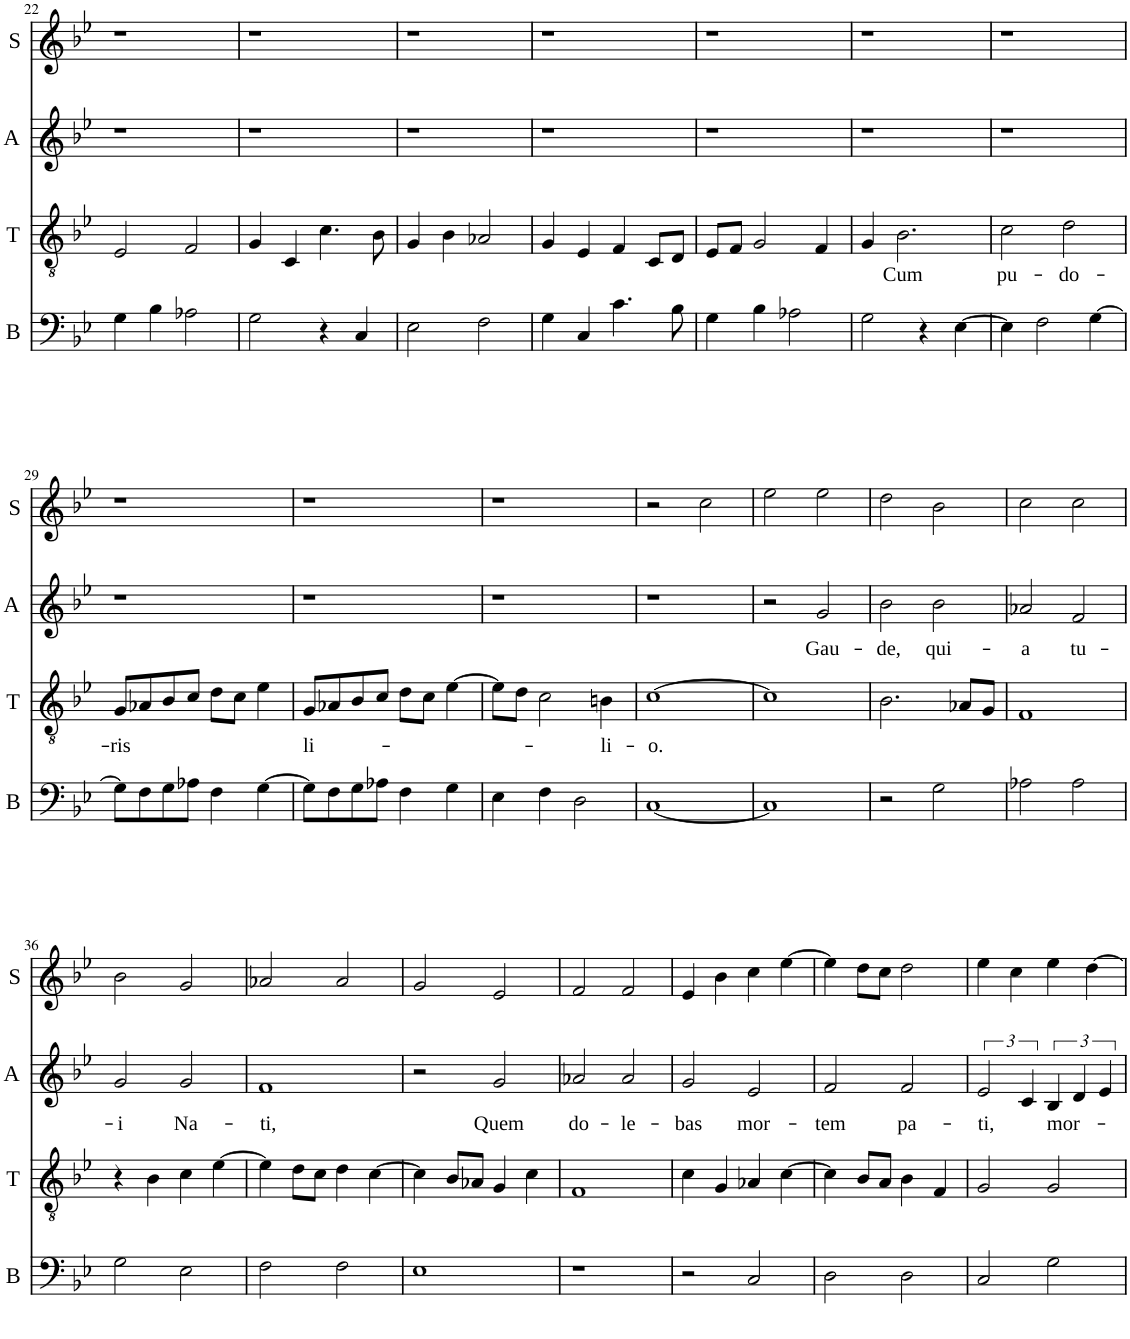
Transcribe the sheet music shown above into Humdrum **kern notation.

**kern	**kern	**text	**kern	**text	**kern
*part4	*part3	*part3	*part2	*part2	*part1
*staff4	*staff3	*staff3	*staff2	*staff2	*staff1
*I"Basses	*I"Ténors	*	*I"Alti	*	*I"Soprani
*I'B	*I'T	*	*I'A	*	*I'S
!!LO:PB:g=z
*clefF4	*clefGv2	*	*clefG2	*	*clefG2
*	*Trd-7c-12	*	*	*	*
*k[b-e-]	*k[b-e-]	*	*k[b-e-]	*	*k[b-e-]
*M4/4	*M4/4	*	*M4/4	*	*M4/4
*met(c|)	*met(c|)	*	*met(c|)	*	*met(c|)
=22	=22	=22	=22	=22	=22
4G\	2E-/	.	1r	.	1r
4B-\	.	.	.	.	.
2A-X\	2F/	.	.	.	.
=23	=23	=23	=23	=23	=23
2G\	4G/	.	1r	.	1r
.	4C/	.	.	.	.
4r	4.c\	.	.	.	.
4C/	.	.	.	.	.
.	8B-\	.	.	.	.
=24	=24	=24	=24	=24	=24
2E-\	4G/	.	1r	.	1r
.	4B-\	.	.	.	.
2F\	2A-X/	.	.	.	.
=25	=25	=25	=25	=25	=25
4G\	4G/	.	1r	.	1r
4C/	4E-/	.	.	.	.
4.c\	4F/	.	.	.	.
.	8C/L	.	.	.	.
8B-\	8D/J	.	.	.	.
=26	=26	=26	=26	=26	=26
4G\	8E-/L	.	1r	.	1r
.	8F/J	.	.	.	.
4B-\	2G/	.	.	.	.
2A-X\	.	.	.	.	.
.	4F/	.	.	.	.
=27	=27	=27	=27	=27	=27
2G\	4G/	.	1r	.	1r
!	!	!LO:LY:b	!	!	!
.	2.B-\	Cum	.	.	.
4r	.	.	.	.	.
[4E-\	.	.	.	.	.
=28	=28	=28	=28	=28	=28
!	!	!LO:LY:b	!	!	!
4E-\]	2c\	pu-	1r	.	1r
2F\	.	.	.	.	.
!	!	!LO:LY:b	!	!	!
.	2d\	-do-	.	.	.
[4G\	.	.	.	.	.
!!LO:LB:g=z
=29	=29	=29	=29	=29	=29
!	!	!LO:LY:b	!	!	!
8G\L]	8G/L	-ris	1r	.	1r
8F\	8A-X/	.	.	.	.
8G\	8B-/	.	.	.	.
8A-X\J	8c/J	.	.	.	.
4F\	8d\L	.	.	.	.
.	8c\J	.	.	.	.
[4G\	4e-\	.	.	.	.
=30	=30	=30	=30	=30	=30
!	!	!LO:LY:b	!	!	!
8G\L]	8G/L	li-	1r	.	1r
8F\	8A-X/	.	.	.	.
8G\	8B-/	.	.	.	.
8A-X\J	8c/J	.	.	.	.
4F\	8d\L	.	.	.	.
.	8c\J	.	.	.	.
4G\	[4e-\	.	.	.	.
=31	=31	=31	=31	=31	=31
4E-\	8e-\L]	.	1r	.	1r
.	8d\J	.	.	.	.
4F\	2c\	.	.	.	.
2D\	.	.	.	.	.
!	!	!LO:LY:b	!	!	!
.	4Bn\	-li-	.	.	.
=32	=32	=32	=32	=32	=32
!	!	!LO:LY:b	!	!	!
[1C	[1c	-o.	1r	.	2r
.	.	.	.	.	2cc\
=33	=33	=33	=33	=33	=33
1C]	1c]	.	2r	.	2ee-\
!	!	!	!	!LO:LY:b	!
.	.	.	2g/	Gau-	2ee-\
=34	=34	=34	=34	=34	=34
!	!	!	!	!LO:LY:b	!
2r	2.B-\	.	2b-\	-de,	2dd\
!	!	!	!	!LO:LY:b	!
2G\	.	.	2b-\	qui-	2b-\
.	8A-X/L	.	.	.	.
.	8G/J	.	.	.	.
=35	=35	=35	=35	=35	=35
!	!	!	!	!LO:LY:b	!
2A-X\	1F	.	2a-X/	-a	2cc\
!	!	!	!	!LO:LY:b	!
2A-\	.	.	2f/	tu-	2cc\
!!LO:LB:g=z
=36	=36	=36	=36	=36	=36
!	!	!	!	!LO:LY:b	!
2G\	4r	.	2g/	-i	2b-\
.	4B-\	.	.	.	.
!	!	!	!	!LO:LY:b	!
2E-\	4c\	.	2g/	Na-	2g/
.	[4e-\	.	.	.	.
=37	=37	=37	=37	=37	=37
!	!	!	!	!LO:LY:b	!
2F\	4e-\]	.	1f	-ti,	2a-X/
.	8d\L	.	.	.	.
.	8c\J	.	.	.	.
2F\	4d\	.	.	.	2a-/
.	[4c\	.	.	.	.
=38	=38	=38	=38	=38	=38
1E-	4c\]	.	2r	.	2g/
.	8B-/L	.	.	.	.
.	8A-X/J	.	.	.	.
!	!	!	!	!LO:LY:b	!
.	4G/	.	2g/	Quem	2e-/
.	4c\	.	.	.	.
=39	=39	=39	=39	=39	=39
!	!	!	!	!LO:LY:b	!
1r	1F	.	2a-X/	do-	2f/
!	!	!	!	!LO:LY:b	!
.	.	.	2a-/	-le-	2f/
=40	=40	=40	=40	=40	=40
!	!	!	!	!LO:LY:b	!
2r	4c\	.	2g/	-bas	4e-/
.	4G/	.	.	.	4b-\
!	!	!	!	!LO:LY:b	!
2C/	4A-X/	.	2e-/	mor-	4cc\
.	[4c\	.	.	.	[4ee-\
=41	=41	=41	=41	=41	=41
!	!	!	!	!LO:LY:b	!
2D\	4c\]	.	2f/	-tem	4ee-\]
.	8B-/L	.	.	.	8dd\L
.	8A/J	.	.	.	8cc\J
!	!	!	!	!LO:LY:b	!
2D\	4B-\	.	2f/	pa-	2dd\
.	4F/	.	.	.	.
=42	=42	=42	=42	=42	=42
!	!	!	!	!LO:LY:b	!
2C/	2G/	.	3e-/	-ti,	4ee-\
.	.	.	.	.	4cc\
.	.	.	6c/	.	.
!	!	!	!	!LO:LY:b	!
2G\	2G/	.	6B-/	mor-	4ee-\
.	.	.	6d/	.	.
.	.	.	.	.	[4dd\
.	.	.	6e-/	.	.
=	=	=	=	=	=
*-	*-	*-	*-	*-	*-
